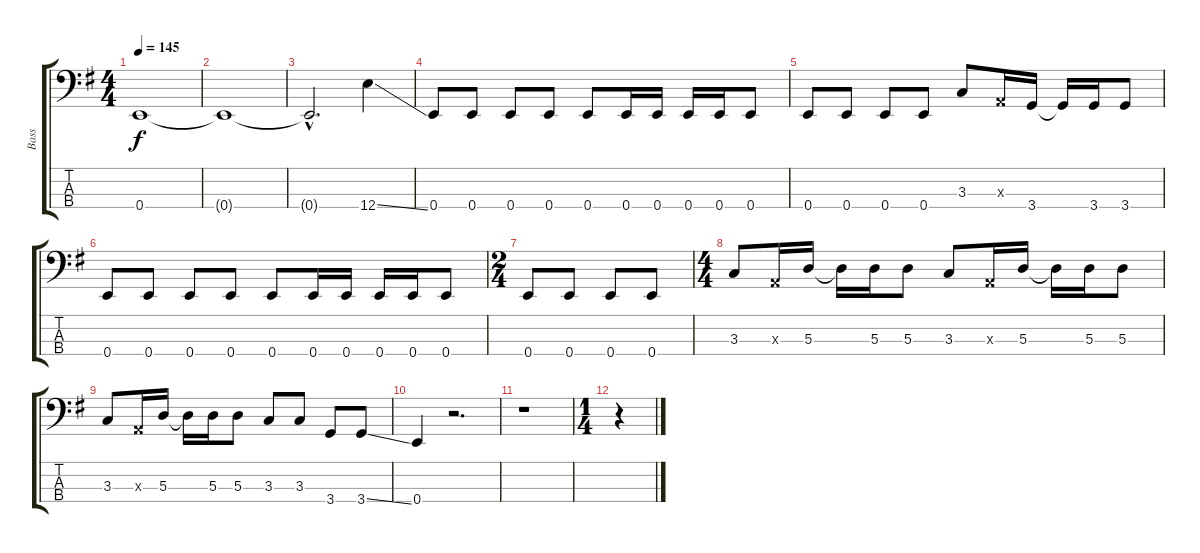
\track ("Bass" "Bass") {instrument electricbasspick}
\staff {score tabs}
\tuning (G2 D2 A1 E1) {hide}
\ts (4 4)
\tempo 145
\clef f4
\ks eminor
0.4{t}.1{dy f} |
0.4{t}.1 |
0.4{hac t}.2{d} 12.4{ss}.4 |
0.4.8 0.4.8 0.4.8 0.4.8 0.4.8 0.4.16 0.4.16 0.4.16 0.4.16 0.4.8 |
0.4.8 0.4.8 0.4.8 0.4.8 3.3.8 0.3{x}.16 3.4.16 3.4{t}.16 3.4.16 3.4.8 |
0.4.8 0.4.8 0.4.8 0.4.8 0.4.8 0.4.16 0.4.16 0.4.16 0.4.16 0.4.8 |
\ts (2 4)
0.4.8 0.4.8 0.4.8 0.4.8 |
\ts (4 4)
3.3.8 0.3{x}.16 5.3.16 5.3{t}.16 5.3.16 5.3.8 3.3.8 0.3{x}.16 5.3.16 5.3{t}.16 5.3.16 5.3.8 |
3.3.8 0.3{x}.16 5.3.16 5.3{t}.16 5.3.16 5.3.8 3.3.8 3.3.8 3.4.8 3.4{ss}.8 |
0.4.4 r.2{d} |
r.1 |
\ts (1 4)
r.4
